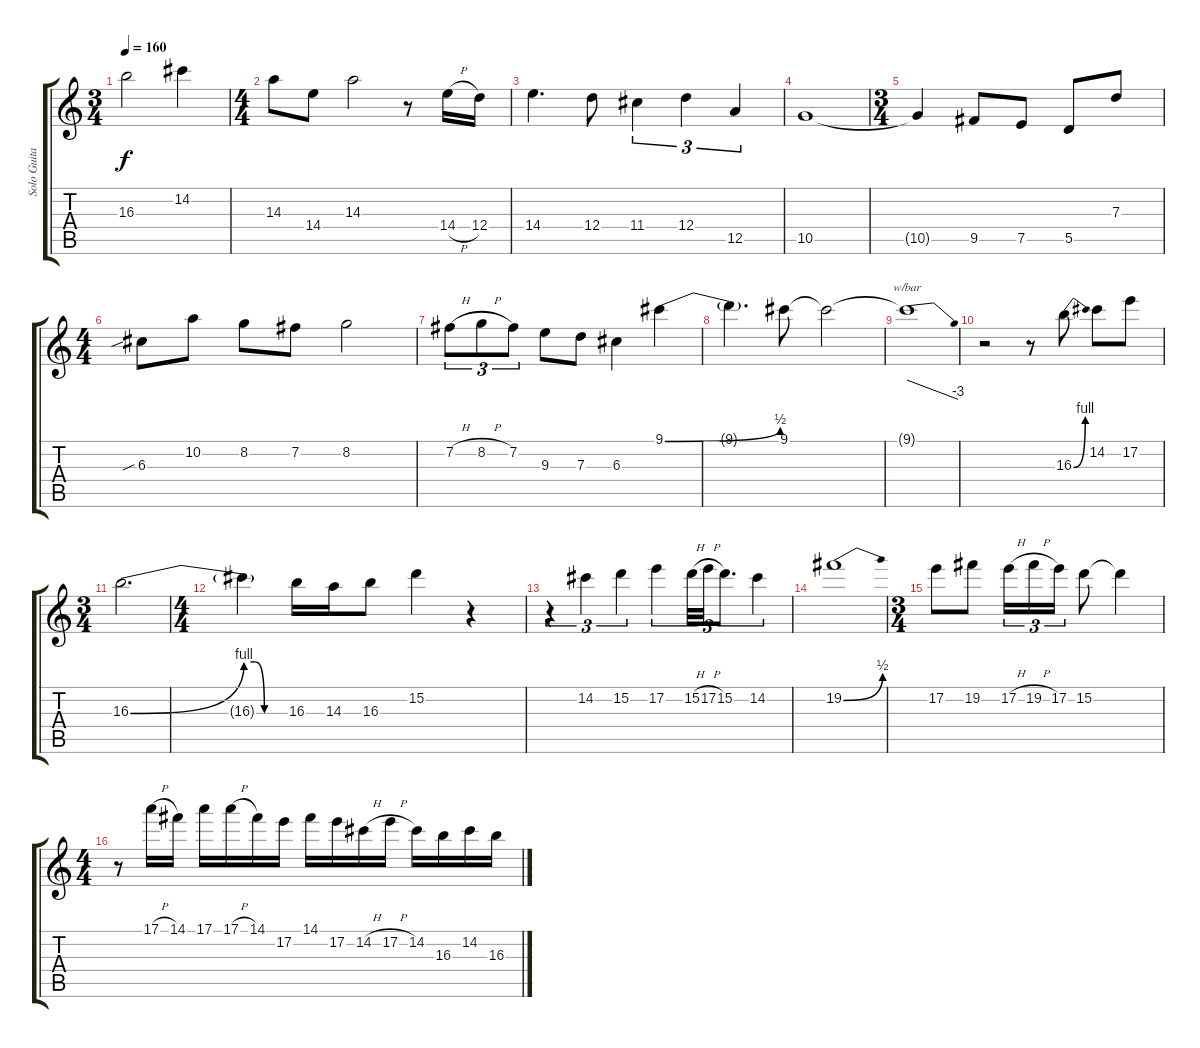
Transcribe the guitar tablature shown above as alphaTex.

\track ("Solo Guitar" "Solo Guita") {instrument distortionguitar}
\staff {score tabs}
\tuning (E4 B3 G3 D3 A2 E2) {hide}
\ts (3 4)
\tempo 160
\clef g2
\ks c
16.3{t}.2{dy f} 14.2.4 |
\ts (4 4)
14.3.8 14.4.8 14.3.2 r.8 14.4{h}.16 12.4.16 |
14.4.4{d} 12.4.8 11.4.4{tu (3 2)} 12.4.4{tu (3 2)} 12.5.4{tu (3 2)} |
10.5.1 |
\ts (3 4)
10.5{t}.4 9.5.8 7.5.8 5.5.8 7.3.8 |
\ts (4 4)
6.3{sib}.8 10.2.8 8.2.8 7.2.8 8.2.2 |
7.2{h}.8{tu (3 2)} 8.2{h}.8{tu (3 2)} 7.2.8{tu (3 2)} 9.3.8 7.3.8 6.3.4 9.1{be (bend 0 0 60 2)}.4 |
9.1{t}.4{d} 9.1.8 9.1{t}.2 |
9.1{t}.1{tbe (dive default 0 0 60 -12)} |
r.2 r.8 16.3{be (bend 0 0 60 4)}.8 14.2.8 17.2.8 |
\ts (3 4)
16.3{be (bend 0 0 60 4)}.2{d} |
\ts (4 4)
16.3{be (custom 0 4 15 4 30 0 60 0) t}.4 16.3.16 14.3.16 16.3.8 15.2.4 r.4 |
r.4{tu (3 2)} 14.2.4{tu (3 2)} 15.2.4{tu (3 2)} 17.2.4{tu (3 2)} 15.2{h}.32{tu (3 2)} 17.2{h}.32{tu (3 2)} 15.2.8{d tu (3 2)} 14.2.4{tu (3 2)} |
19.2{be (bend 0 0 60 2)}.1 |
\ts (3 4)
17.2.8 19.2.8 17.2{h}.16{tu (3 2)} 19.2{h}.16{tu (3 2)} 17.2.16{tu (3 2)} 15.2.8 15.2{t}.4 |
\ts (4 4)
r.8 17.1{h}.16 14.1.16 17.1.16 17.1{h}.16 14.1.16 17.2.16 14.1.16 17.2.16 14.2{h}.16 17.2{h}.16 14.2.16 16.3.16 14.2.16 16.3.16
